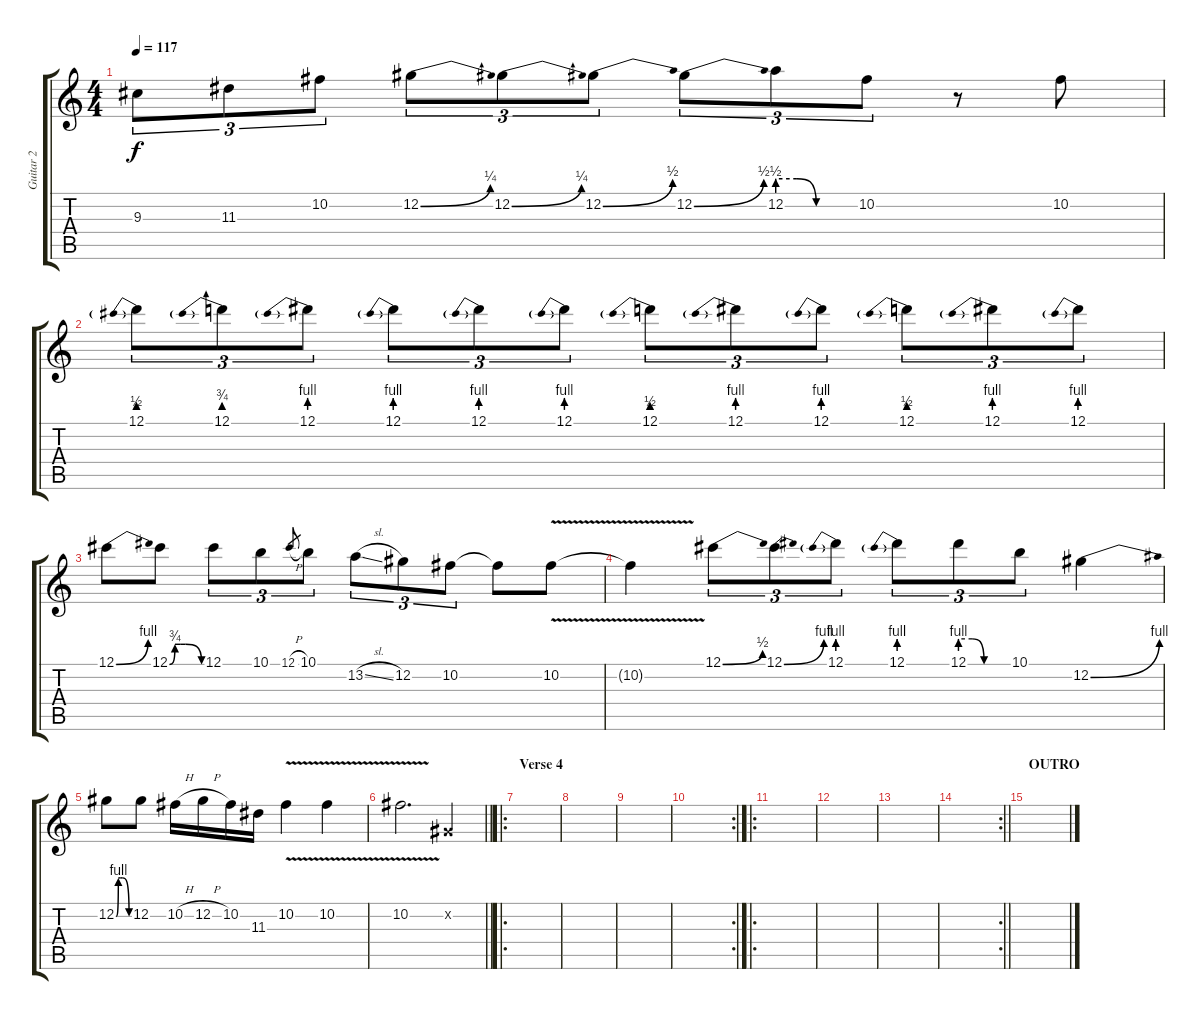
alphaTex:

\track ("Guitar 2" "Guitar 2") {instrument distortionguitar}
\staff {score tabs}
\tuning (Db4 Ab3 E3 B2 Gb2 Db2) {hide}
\ts (4 4)
\tempo 117
\clef g2
\ks c
9.3.8{tu (3 2) dy f} 11.3.8{tu (3 2)} 10.2.8{tu (3 2)} 12.2{be (bend 0 0 60 1)}.8{tu (3 2)} 12.2{be (bend 0 0 60 1)}.8{tu (3 2)} 12.2{be (bend 0 0 60 2)}.8{tu (3 2)} 12.2{be (bend 0 0 60 2)}.8{tu (3 2)} 12.2{be (custom 0 2 15 2 30 0 60 0)}.8{tu (3 2)} 10.2.8{tu (3 2)} r.8 10.2.8 |
12.1{be (prebend 0 2 60 2)}.8{tu (3 2)} 12.1{be (prebend 0 3 60 3)}.8{tu (3 2)} 12.1{be (prebend 0 4 60 4)}.8{tu (3 2)} 12.1{be (prebend 0 4 60 4)}.8{tu (3 2)} 12.1{be (prebend 0 4 60 4)}.8{tu (3 2)} 12.1{be (prebend 0 4 60 4)}.8{tu (3 2)} 12.1{be (prebend 0 2 60 2)}.8{tu (3 2)} 12.1{be (prebend 0 4 60 4)}.8{tu (3 2)} 12.1{be (prebend 0 4 60 4)}.8{tu (3 2)} 12.1{be (prebend 0 2 60 2)}.8{tu (3 2)} 12.1{be (prebend 0 4 60 4)}.8{tu (3 2)} 12.1{be (prebend 0 4 60 4)}.8{tu (3 2)} |
12.1{be (bend 0 0 60 4)}.8 12.1{be (custom 0 0 10 3 20 3 30 3 60 0)}.8 12.1.8{tu (3 2)} 10.1.8{tu (3 2)} 12.1{h}.8{gr} 10.1.8{tu (3 2)} 13.2{sl}.8{tu (3 2)} 12.2.8{tu (3 2)} 10.2.8{tu (3 2)} 10.2{t}.8 10.2{v}.8 |
10.2{t}.4 12.1{be (bend 0 0 60 2)}.8{tu (3 2)} 12.1{be (bend 0 0 60 4)}.8{tu (3 2)} 12.1{be (prebend 0 4 60 4)}.8{tu (3 2)} 12.1{be (prebend 0 4 60 4)}.8{tu (3 2)} 12.1{be (custom 0 4 15 4 30 0 60 0)}.8{tu (3 2)} 10.1.8{tu (3 2)} 12.2{be (bend 0 0 60 4)}.4 |
12.2{be (custom 0 0 10 4 20 4 30 4 60 0)}.8 12.2.8 10.2{h}.16 12.2{h}.16 10.2.16 11.3.16 10.2{v}.4 10.2{v}.4 |
\barLineRight lightlight
10.2{v}.2{d} 0.2{x}.4 |
\ro
\section ("" "Verse 4")
|
|
|
\rc 2
|
\ro
|
|
|
\rc 2
\barLineRight lightlight
|
\section ("" "OUTRO")
